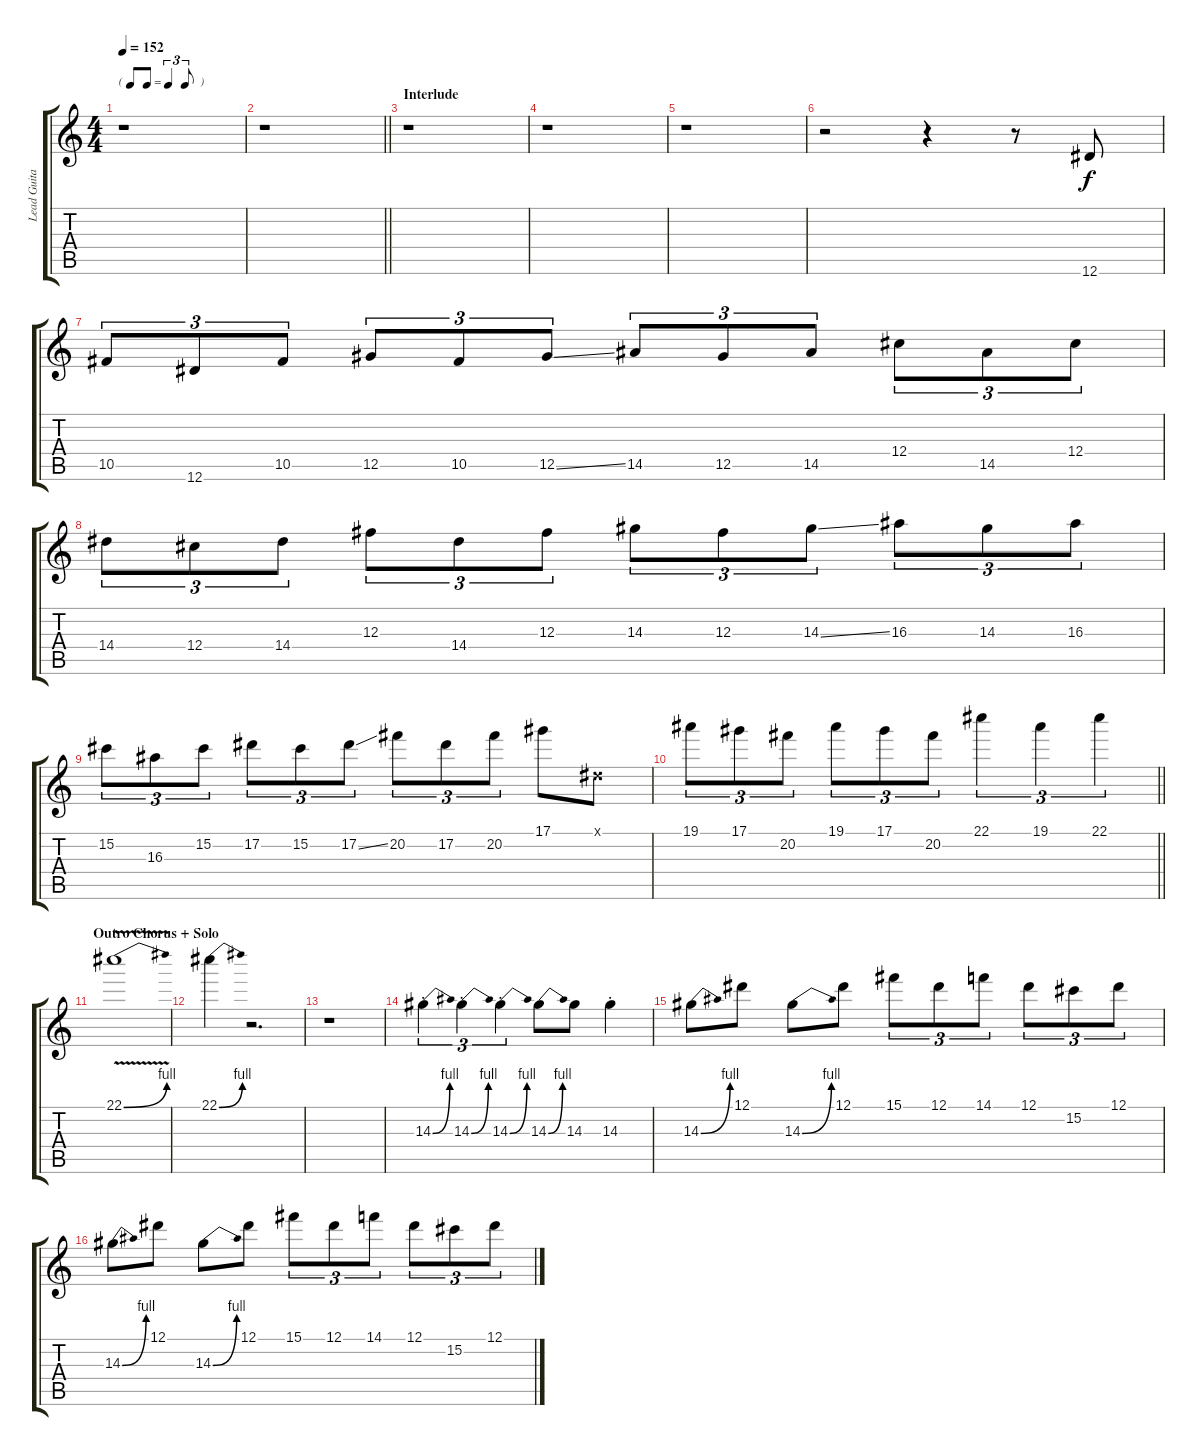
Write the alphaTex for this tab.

\track ("Lead Guitar" "Lead Guita") {instrument distortionguitar}
\staff {score tabs}
\tuning (Eb4 Bb3 Gb3 Db3 Ab2 Eb2) {hide}
\ts (4 4)
\tf triplet8th
\tempo 152
\clef g2
\ks c
r.1{dy f} |
\barLineRight lightlight
r.1 |
\section ("" "Interlude")
r.1 |
r.1 |
r.1 |
r.2 r.4 r.8 12.6.8 |
10.5.8{tu (3 2)} 12.6.8{tu (3 2)} 10.5.8{tu (3 2)} 12.5.8{tu (3 2)} 10.5.8{tu (3 2)} 12.5{ss}.8{tu (3 2)} 14.5.8{tu (3 2)} 12.5.8{tu (3 2)} 14.5.8{tu (3 2)} 12.4.8{tu (3 2)} 14.5.8{tu (3 2)} 12.4.8{tu (3 2)} |
14.4.8{tu (3 2)} 12.4.8{tu (3 2)} 14.4.8{tu (3 2)} 12.3.8{tu (3 2)} 14.4.8{tu (3 2)} 12.3.8{tu (3 2)} 14.3.8{tu (3 2)} 12.3.8{tu (3 2)} 14.3{ss}.8{tu (3 2)} 16.3.8{tu (3 2)} 14.3.8{tu (3 2)} 16.3.8{tu (3 2)} |
15.2.8{tu (3 2)} 16.3.8{tu (3 2)} 15.2.8{tu (3 2)} 17.2.8{tu (3 2)} 15.2.8{tu (3 2)} 17.2{ss}.8{tu (3 2)} 20.2.8{tu (3 2)} 17.2.8{tu (3 2)} 20.2.8{tu (3 2)} 17.1.8 0.1{x}.8 |
\barLineRight lightlight
19.1.8{tu (3 2)} 17.1.8{tu (3 2)} 20.2.8{tu (3 2)} 19.1.8{tu (3 2)} 17.1.8{tu (3 2)} 20.2.8{tu (3 2)} 22.1.4{tu (3 2)} 19.1.4{tu (3 2)} 22.1.4{tu (3 2)} |
\section ("" "Outro Chorus + Solo")
22.1{be (bend 0 0 60 4) v}.1 |
22.1{be (bend 0 0 60 4)}.4 r.2{d} |
r.1 |
14.3{be (bend 0 0 60 4) st}.4{tu (3 2)} 14.3{be (bend 0 0 60 4) st}.4{tu (3 2)} 14.3{be (bend 0 0 60 4) st}.4{tu (3 2)} 14.3{be (bend 0 0 60 4)}.8 14.3.8 14.3{st}.4 |
14.3{be (bend 0 0 60 4)}.8 12.1.8 14.3{be (bend 0 0 60 4)}.8 12.1.8 15.1.8{tu (3 2)} 12.1.8{tu (3 2)} 14.1.8{tu (3 2)} 12.1.8{tu (3 2)} 15.2.8{tu (3 2)} 12.1.8{tu (3 2)} |
14.3{be (bend 0 0 60 4)}.8 12.1.8 14.3{be (bend 0 0 60 4)}.8 12.1.8 15.1.8{tu (3 2)} 12.1.8{tu (3 2)} 14.1.8{tu (3 2)} 12.1.8{tu (3 2)} 15.2.8{tu (3 2)} 12.1.8{tu (3 2)}
